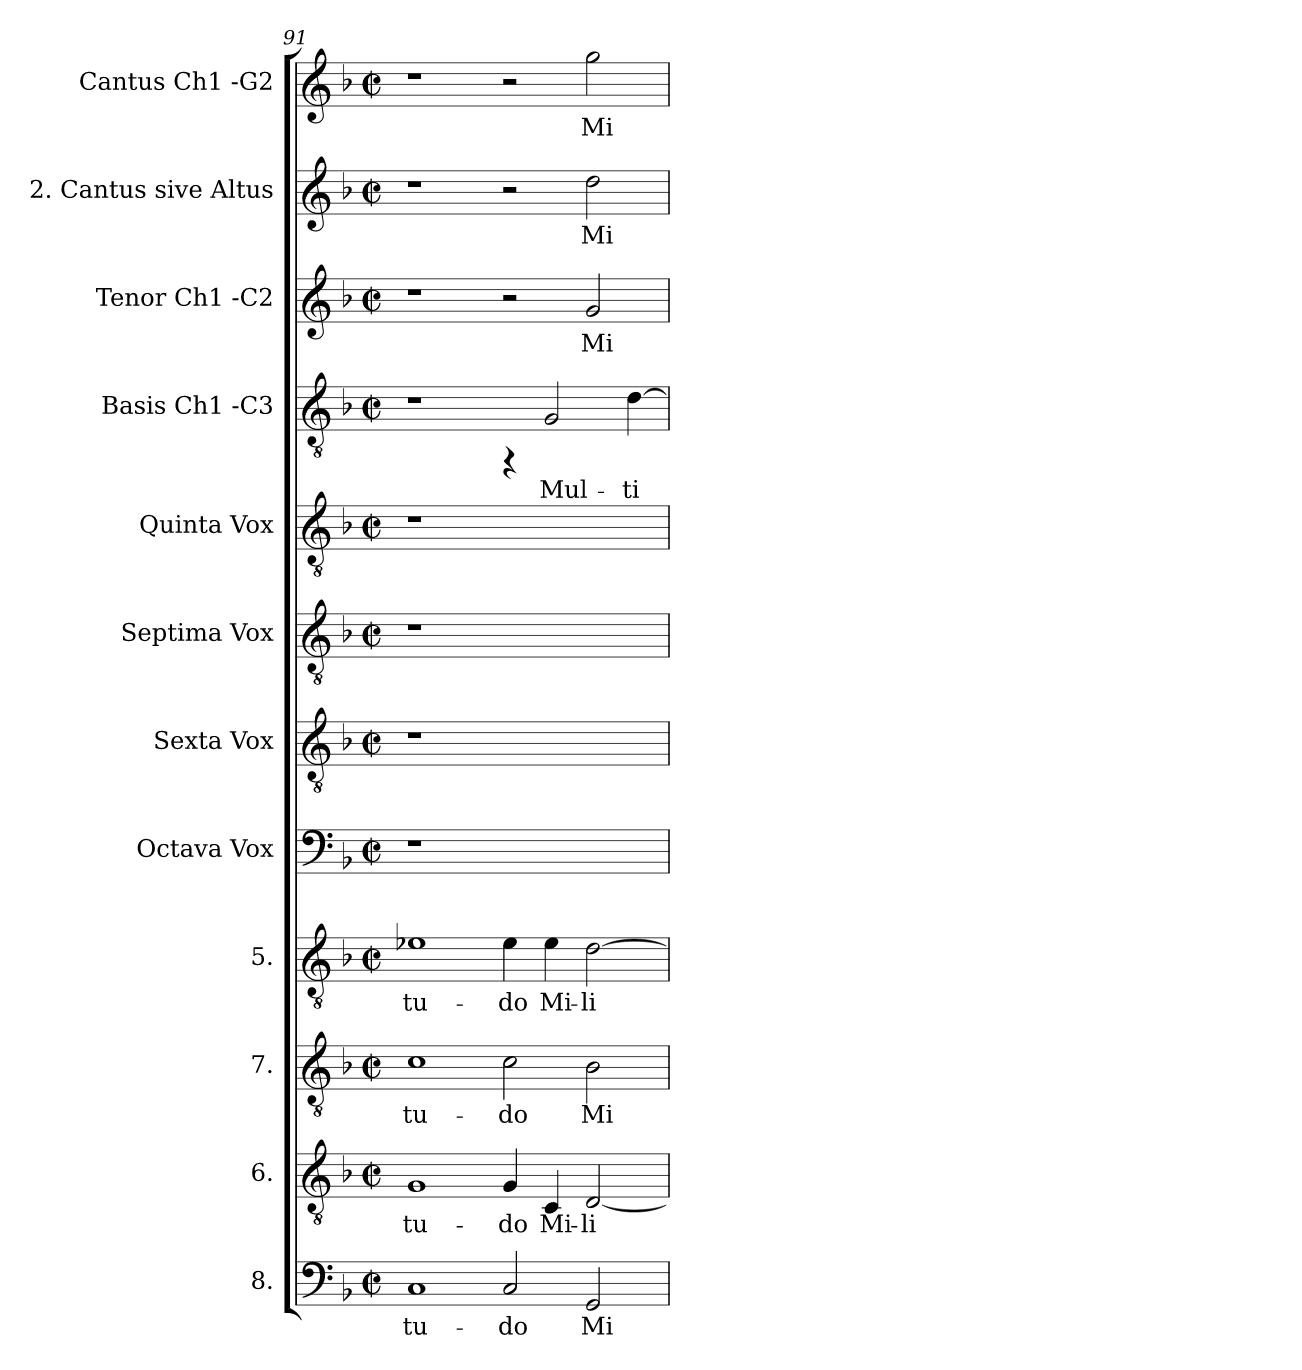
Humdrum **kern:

**kern	**text	**kern	**text	**kern	**text	**kern	**text	**kern	**kern	**kern	**kern	**kern	**text	**kern	**text	**kern	**text	**kern	**text
*part12	*part12	*part11	*part11	*part10	*part10	*part9	*part9	*part8	*part7	*part6	*part5	*part4	*part4	*part3	*part3	*part2	*part2	*part1	*part1
*staff12	*staff12	*staff11	*staff11	*staff10	*staff10	*staff9	*staff9	*staff8	*staff7	*staff6	*staff5	*staff4	*staff4	*staff3	*staff3	*staff2	*staff2	*staff1	*staff1
*I"8.	*	*I"6.	*	*I"7.	*	*I"5.	*	*I"Octava  Vox	*I"Sexta  Vox	*I"Septima  Vox	*I"Quinta  Vox	*I"Basis  Ch1 -C3	*	*I"Tenor  Ch1 -C2	*	*I"2. Cantus sive  Altus	*	*I"Cantus  Ch1 -G2	*
*	*	*	*	*	*	*	*	*	*	*	*	*I'B	*	*I'T	*	*I'A	*	*I'C	*
!!LO:PB:g=z
*clefF4	*	*clefGv2	*	*clefGv2	*	*clefGv2	*	*clefF4	*clefGv2	*clefGv2	*clefGv2	*clefGv2	*	*clefG2	*	*clefG2	*	*clefG2	*
*k[b-]	*	*k[b-]	*	*k[b-]	*	*k[b-]	*	*k[b-]	*k[b-]	*k[b-]	*k[b-]	*k[b-]	*	*k[b-]	*	*k[b-]	*	*k[b-]	*
*F:	*	*F:	*	*F:	*	*F:	*	*F:	*F:	*F:	*F:	*F:	*	*F:	*	*F:	*	*F:	*
*M2/2	*	*M2/2	*	*M2/2	*	*M2/2	*	*M2/2	*M2/2	*M2/2	*M2/2	*M2/2	*	*M2/2	*	*M2/2	*	*M2/2	*
*met(c|)	*	*met(c|)	*	*met(c|)	*	*met(c|)	*	*met(c|)	*met(c|)	*met(c|)	*met(c|)	*met(c|)	*	*met(c|)	*	*met(c|)	*	*met(c|)	*
=91	=91	=91	=91	=91	=91	=91	=91	=91	=91	=91	=91	=91	=91	=91	=91	=91	=91	=91	=91
!	!LO:LY:b:cj	!	!LO:LY:b:cj	!	!LO:LY:b:cj	!	!LO:LY:b:cj	!	!	!	!	!	!	!	!	!	!	!	!
1C	-tu-	1G	-tu-	1c	-tu-	1e-X	-tu-	1r	1r	1r	1r	1r	.	1r	.	1r	.	1r	.
!	!LO:LY:b:cj	!	!LO:LY:b:cj	!	!LO:LY:b:cj	!	!LO:LY:b:cj	!	!	!	!	!	!	!	!	!	!	!	!
2C/	-do	4G/	-do	2c\	-do	4e-\	-do	1ryy	1ryy	1ryy	1ryy	4rFF	.	2r	.	2r	.	2r	.
!	!	!	!LO:LY:b:cj	!	!	!	!LO:LY:b:cj	!	!	!	!	!	!LO:LY:b:cj	!	!	!	!	!	!
.	.	4C/	Mi-	.	.	4e-\	Mi-	.	.	.	.	2G/	Mul-	.	.	.	.	.	.
!	!LO:LY:b:cj	!	!LO:LY:b:cj	!	!LO:LY:b:cj	!	!LO:LY:b:cj	!	!	!	!	!	!	!	!LO:LY:b:cj	!	!LO:LY:b:cj	!	!LO:LY:b:cj
2GG/	Mi-	[<2D/	-li-	2B-\	Mi-	[>2d\	-li-	.	.	.	.	.	.	2g/	Mi-	2dd\	Mi-	2gg\	Mi-
!	!	!	!	!	!	!	!	!	!	!	!	!	!LO:LY:b:cj	!	!	!	!	!	!
.	.	.	.	.	.	.	.	.	.	.	.	[>4d\	-ti-	.	.	.	.	.	.
=	=	=	=	=	=	=	=	=	=	=	=	=	=	=	=	=	=	=	=
*-	*-	*-	*-	*-	*-	*-	*-	*-	*-	*-	*-	*-	*-	*-	*-	*-	*-	*-	*-
